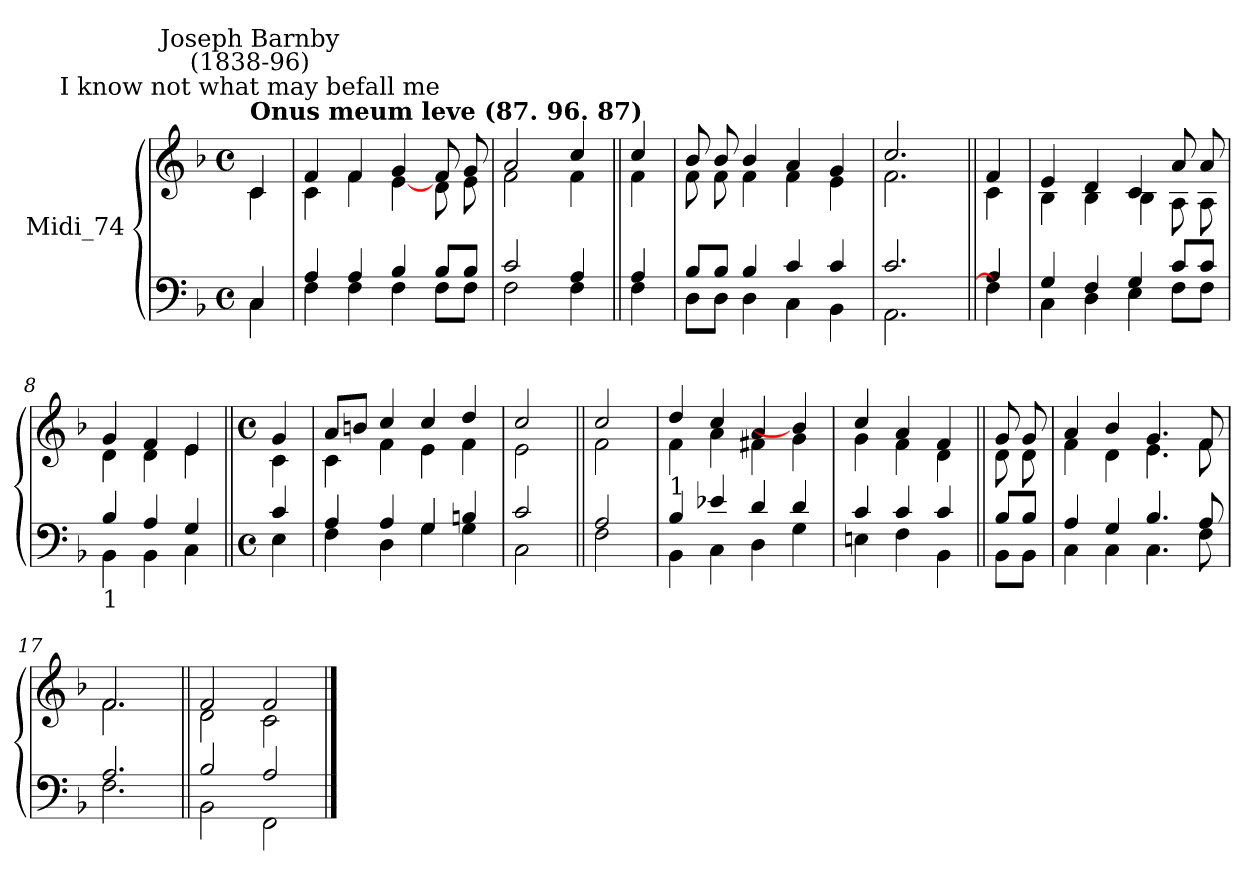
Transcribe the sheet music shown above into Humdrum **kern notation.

**kern	**kern
*part2	*part1
*staff2	*staff1
*I"Midi_74	*I"Midi_74
*clefF4	*clefG2
*k[b-]	*k[b-]
*F:	*F:
*M4/4	*M4/4
*met(c)	*met(c)
=	=
*^	*^
!	!	!LO:TX:a:B:t=Onus meum leve (87. 96. 87)	!
!	!	!LO:TX:a:cj:t=I know not what may befall me	!
!	!	!LO:TX:a:cj:t=Joseph Barnby\n(1838-96)	!
4C/	4C\	4c/	4c\
=1	=1	=1	=1
4A/	4F\	4f/	4c\
4A/	4F\	4f/	4f\
4B-/	4F\	4g/	[4e\
8B-/L	8F\L	8f/	8d\
8B-/J	8F\J	8g/	8e\
=2	=2	=2	=2
2c/	2F\	2a/	2f\
4A/	4F\	4cc/	4f\
=3||	=3||	=3||	=3||
4A/	4F\	4cc/	4f\
=4	=4	=4	=4
8B-/L	8D\L	8b-/	8f\
8B-/J	8D\J	8b-/	8f\
4B-/	4D\	4b-/	4f\
4c/	4C\	4a/	4f\
4c/	4BB-\	4g/	4e\
=5	=5	=5	=5
2.c/	2.AA\	2.cc/	2.f\
=6||	=6||	=6||	=6||
4A/	4F\]	4f/	4c\
=7	=7	=7	=7
4G/	4C\	4e/	4B-\
4F/	4D\	4d/	4B-\
4G/	4E\	4c/	4B-\
8c/L	8F\L	8a/	8A\
8c/J	8F\J	8a/	8A\
=8	=8	=8	=8
!LO:TX:b:t=1	!	!	!
4B-/	4BB-\	4g/	4d\
4A/	4BB-\	4f/	4d\
4G/	4C\	4e/	4e\
!!LO:LB:g=z	!!
=9||	=9||	=9||	=9||
*M4/4	*	*M4/4	*
*met(c)	*	*met(c)	*
4c/	4E\	4g/	4c\
=10	=10	=10	=10
4A/	4F\	8a/L	4c\
.	.	8bn/J	.
4A/	4D\	4cc/	4f\
4G/	4G\	4cc/	4e\
4Bn/	4G\	4dd/	4f\
=11	=11	=11	=11
2c/	2C\	2cc/	2e\
=12||	=12||	=12||	=12||
2A/	2F\	2cc/	2f\
=13	=13	=13	=13
!	!	!LO:TX:b:t=1	!
4B-/	4BB-\	4dd/	4f\
4e-X/	4C\	4cc/	4a\
4d/	4D\	4a/	4f#X\
4d/	4G\	4b-/]	4g\
=14	=14	=14	=14
4c/	4En\	4cc/	4g\
4c/	4F\	4a/	4f\
4c/	4BB-\	4f/	4d\
=15||	=15||	=15||	=15||
8B-/L	8BB-\L	8g/	8d\
8B-/J	8BB-\J	8g/	8d\
=16	=16	=16	=16
4A/	4C\	4a/	4f\
4G/	4C\	4b-/	4d\
4.B-/	4.C\	4.g/	4.e\
8A/	8F\	8f/	8f\
=17	=17	=17	=17
2.A/	2.F\	2.f/	2.f\
=18||	=18||	=18||	=18||
2B-/	2BB-\	2f/	2d\
2A/	2FF\	2f/	2c\
*v	*v	*	*
*	*v	*v
==	==
*-	*-
